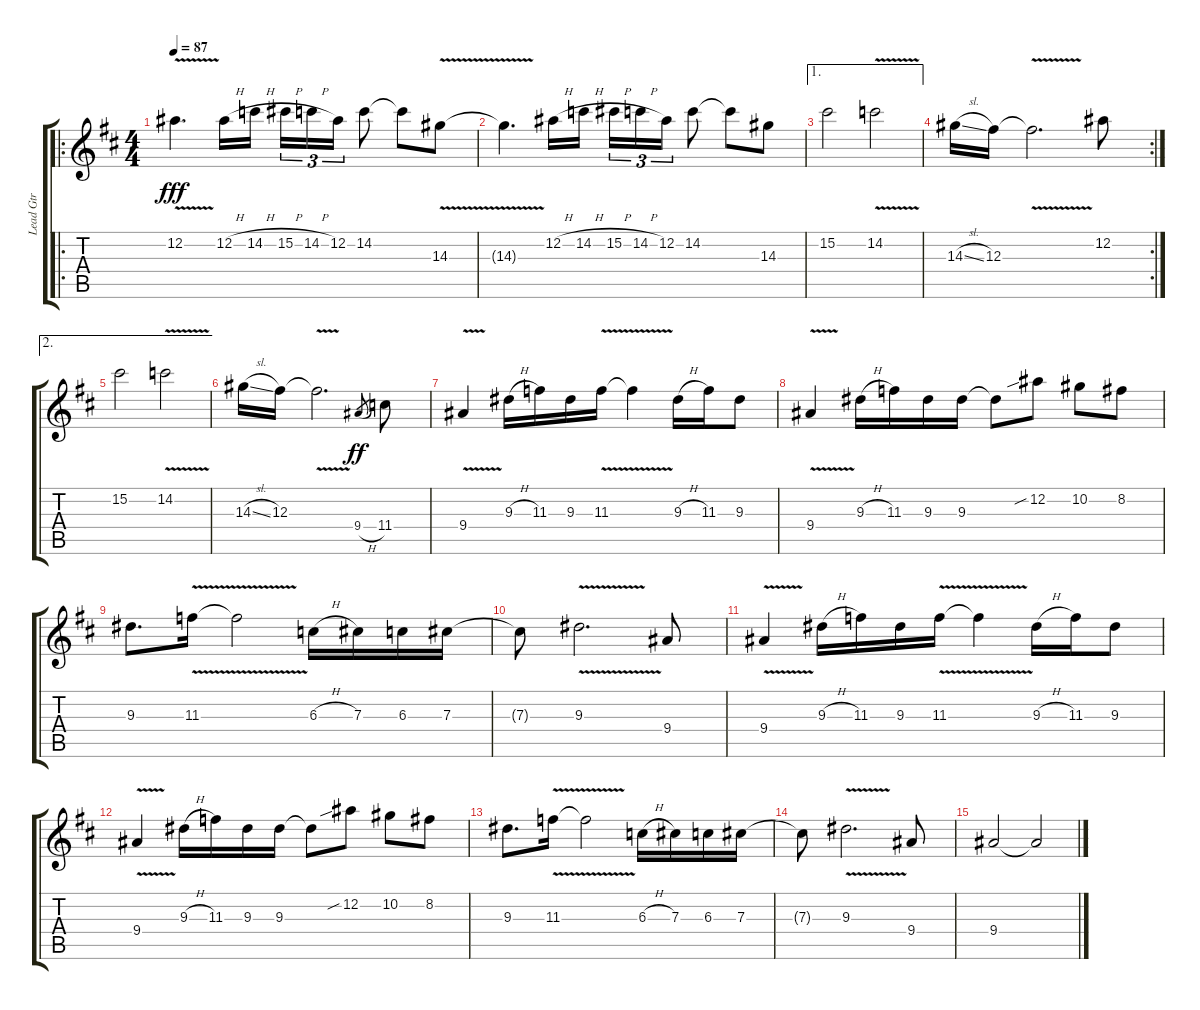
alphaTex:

\track ("Lead Gtr" "Lead Gtr") {instrument distortionguitar}
\staff {score tabs}
\tuning (Eb4 Bb3 Gb3 Db3 Ab2 Eb2) {hide}
\ro
\ts (4 4)
\tempo 87
\clef g2
\ks d
12.2{v}.4{d dy fff} 12.2{h}.16 14.2{h}.16 15.2{h}.16{tu (3 2)} 14.2{h}.16{tu (3 2)} 12.2.16{tu (3 2)} 14.2.8 14.2{t}.8 14.3{v}.8 |
14.3{v t}.4{d} 12.2{h}.16 14.2{h}.16 15.2{h}.16{tu (3 2)} 14.2{h}.16{tu (3 2)} 12.2.16{tu (3 2)} 14.2.8 14.2{t}.8 14.3.8 |
\ae 1
15.2.2 14.2{v}.2 |
\rc 2
14.3{sl}.16 12.3.16 12.3{v t}.2{d} 12.2.8 |
\ae 2
15.2.2 14.2{v}.2 |
14.3{sl}.16 12.3.16 12.3{v t}.2{d} 9.4{h}.8{gr dy ff} 11.4.8 |
9.4{v}.4 9.3{h}.16 11.3.16 9.3.16 11.3{v}.16 11.3{v t}.4 9.3{h}.16 11.3.16 9.3.8 |
9.4{v}.4 9.3{h}.16 11.3.16 9.3.16 9.3.16 9.3{t}.8 12.2{sib}.8 10.2.8 8.2.8 |
9.3.8{d} 11.3{v}.16 11.3{v t}.2 6.3{h}.16 7.3.16 6.3.16 7.3.16 |
7.3{t}.8 9.3{v}.2{d} 9.4.8 |
9.4{v}.4 9.3{h}.16 11.3.16 9.3.16 11.3{v}.16 11.3{v t}.4 9.3{h}.16 11.3.16 9.3.8 |
9.4{v}.4 9.3{h}.16 11.3.16 9.3.16 9.3.16 9.3{t}.8 12.2{sib}.8 10.2.8 8.2.8 |
9.3.8{d} 11.3{v}.16 11.3{v t}.2 6.3{h}.16 7.3.16 6.3.16 7.3.16 |
7.3{t}.8 9.3{v}.2{d} 9.4.8 |
9.4.2 9.4{t}.2
